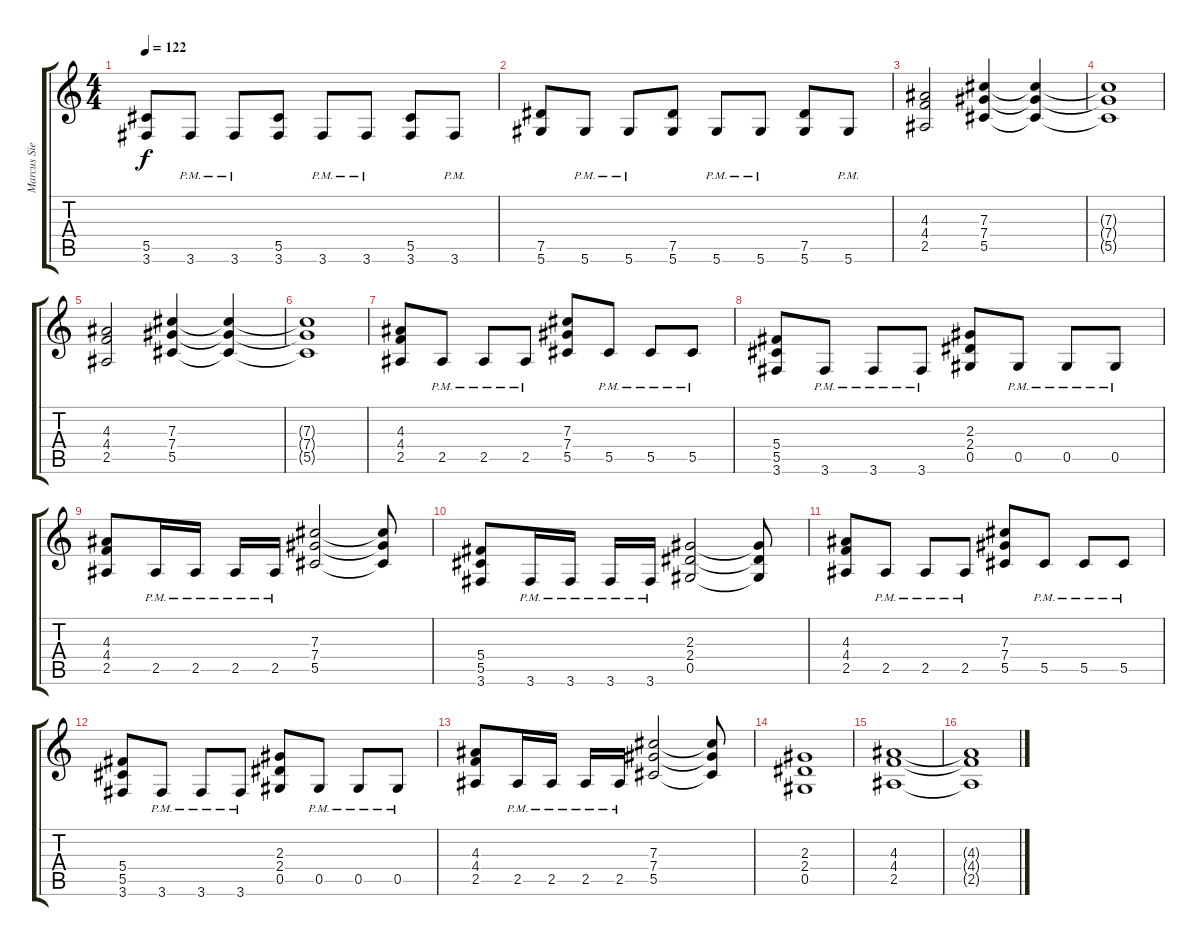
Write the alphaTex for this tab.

\track ("Marcus Siepen" "Marcus Sie") {instrument distortionguitar}
\staff {score tabs}
\tuning (Eb4 Bb3 Gb3 Db3 Ab2 Eb2) {hide}
\ts (4 4)
\tempo 122
\clef g2
\ks c
(5.5 3.6).8{dy f} 3.6{pm}.8 3.6{pm}.8 (5.5 3.6).8 3.6{pm}.8 3.6{pm}.8 (5.5 3.6).8 3.6{pm}.8 |
(7.5 5.6).8 5.6{pm}.8 5.6{pm}.8 (7.5 5.6).8 5.6{pm}.8 5.6{pm}.8 (7.5 5.6).8 5.6{pm}.8 |
(4.3 4.4 2.5).2 (7.3 7.4 5.5).4 (7.3{t} 7.4{t} 5.5{t}).4 |
(7.3{t} 7.4{t} 5.5{t}).1 |
(4.3 4.4 2.5).2 (7.3 7.4 5.5).4 (7.3{t} 7.4{t} 5.5{t}).4 |
(7.3{t} 7.4{t} 5.5{t}).1 |
(4.3 4.4 2.5).8 2.5{pm}.8 2.5{pm}.8 2.5{pm}.8 (7.3 7.4 5.5).8 5.5{pm}.8 5.5{pm}.8 5.5{pm}.8 |
(5.4 5.5 3.6).8 3.6{pm}.8 3.6{pm}.8 3.6{pm}.8 (2.3 2.4 0.5).8 0.5{pm}.8 0.5{pm}.8 0.5{pm}.8 |
(4.3 4.4 2.5).8 2.5{pm}.16 2.5{pm}.16 2.5{pm}.16 2.5{pm}.16 (7.3 7.4 5.5).2 (7.3{t} 7.4{t} 5.5{t}).8 |
(5.4 5.5 3.6).8 3.6{pm}.16 3.6{pm}.16 3.6{pm}.16 3.6{pm}.16 (2.3 2.4 0.5).2 (2.3{t} 2.4{t} 0.5{t}).8 |
(4.3 4.4 2.5).8 2.5{pm}.8 2.5{pm}.8 2.5{pm}.8 (7.3 7.4 5.5).8 5.5{pm}.8 5.5{pm}.8 5.5{pm}.8 |
(5.4 5.5 3.6).8 3.6{pm}.8 3.6{pm}.8 3.6{pm}.8 (2.3 2.4 0.5).8 0.5{pm}.8 0.5{pm}.8 0.5{pm}.8 |
(4.3 4.4 2.5).8 2.5{pm}.16 2.5{pm}.16 2.5{pm}.16 2.5{pm}.16 (7.3 7.4 5.5).2 (7.3{t} 7.4{t} 5.5{t}).8 |
(2.3 2.4 0.5).1 |
(4.3 4.4 2.5).1 |
(4.3{t} 4.4{t} 2.5{t}).1
